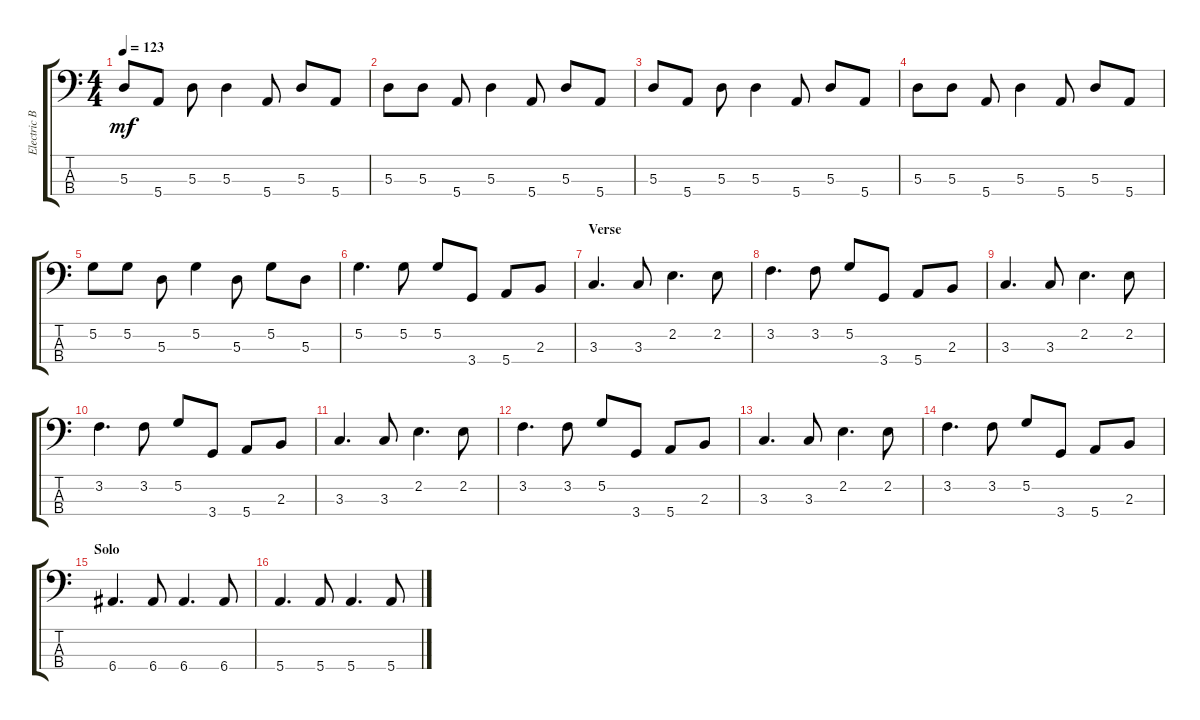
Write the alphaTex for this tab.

\track ("Electric Bass" "Electric B") {instrument electricbassfinger}
\staff {score tabs}
\tuning (G2 D2 A1 E1) {hide}
\ts (4 4)
\tempo 123
\clef f4
\ks c
5.3.8{dy mf} 5.4.8 5.3.8 5.3.4 5.4.8 5.3.8 5.4.8 |
5.3.8 5.3.8 5.4.8 5.3.4 5.4.8 5.3.8 5.4.8 |
5.3.8 5.4.8 5.3.8 5.3.4 5.4.8 5.3.8 5.4.8 |
5.3.8 5.3.8 5.4.8 5.3.4 5.4.8 5.3.8 5.4.8 |
5.2.8 5.2.8 5.3.8 5.2.4 5.3.8 5.2.8 5.3.8 |
5.2.4{d} 5.2.8 5.2.8 3.4.8 5.4.8 2.3.8 |
\section ("" "Verse")
3.3.4{d} 3.3.8 2.2.4{d} 2.2.8 |
3.2.4{d} 3.2.8 5.2.8 3.4.8 5.4.8 2.3.8 |
3.3.4{d} 3.3.8 2.2.4{d} 2.2.8 |
3.2.4{d} 3.2.8 5.2.8 3.4.8 5.4.8 2.3.8 |
3.3.4{d} 3.3.8 2.2.4{d} 2.2.8 |
3.2.4{d} 3.2.8 5.2.8 3.4.8 5.4.8 2.3.8 |
3.3.4{d} 3.3.8 2.2.4{d} 2.2.8 |
3.2.4{d} 3.2.8 5.2.8 3.4.8 5.4.8 2.3.8 |
\section ("" "Solo")
6.4.4{d} 6.4.8 6.4.4{d} 6.4.8 |
5.4.4{d} 5.4.8 5.4.4{d} 5.4.8
